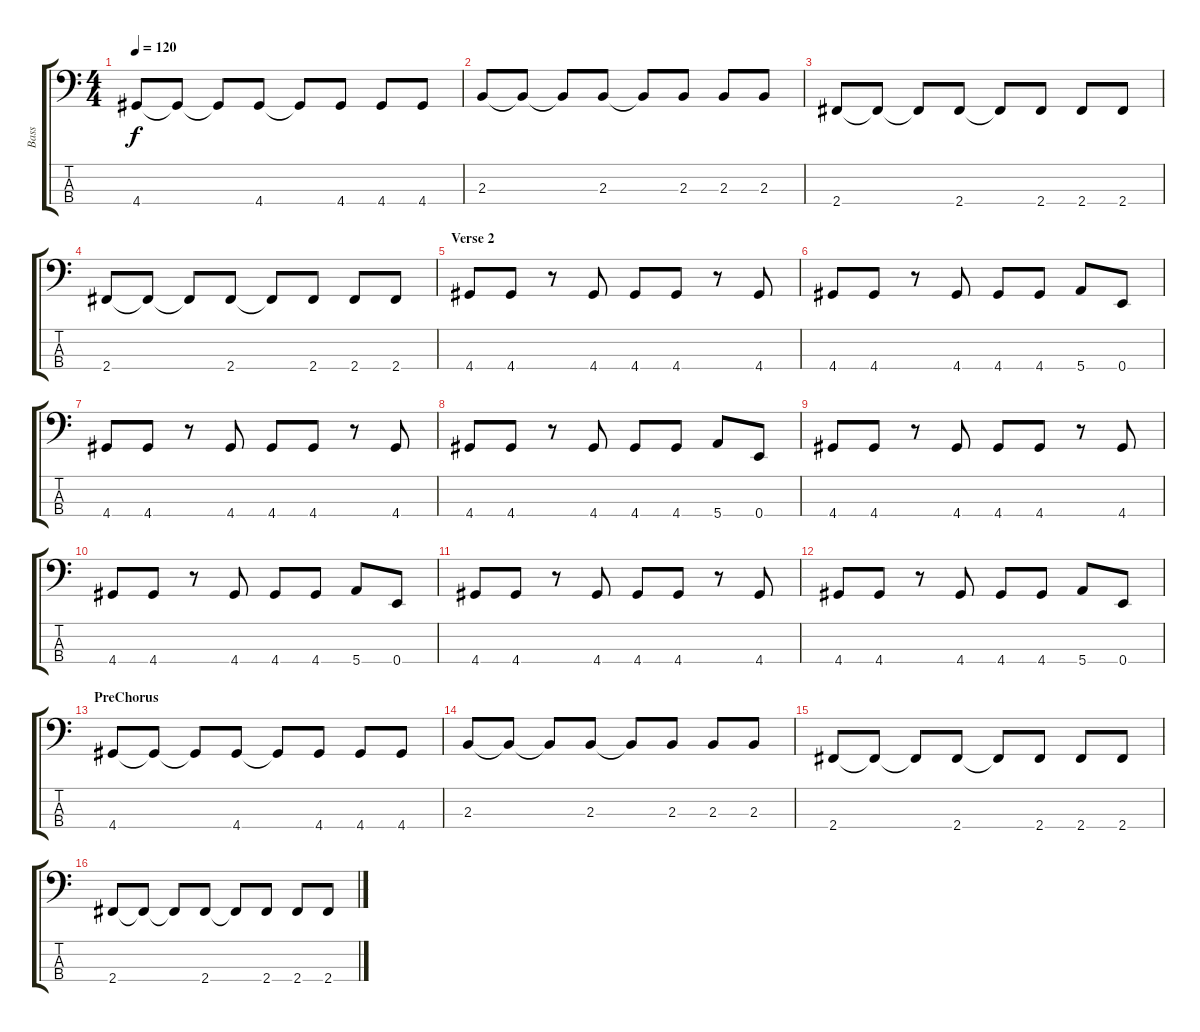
\track ("Bass" "Bass") {instrument electricbassfinger}
\staff {score tabs}
\tuning (G2 D2 A1 E1) {hide}
\ts (4 4)
\tempo 120
\clef f4
\ks c
4.4.8{dy f} 4.4{t}.8 4.4{t}.8 4.4.8 4.4{t}.8 4.4.8 4.4.8 4.4.8 |
2.3.8 2.3{t}.8 2.3{t}.8 2.3.8 2.3{t}.8 2.3.8 2.3.8 2.3.8 |
2.4.8 2.4{t}.8 2.4{t}.8 2.4.8 2.4{t}.8 2.4.8 2.4.8 2.4.8 |
2.4.8 2.4{t}.8 2.4{t}.8 2.4.8 2.4{t}.8 2.4.8 2.4.8 2.4.8 |
\section ("" "Verse 2")
4.4.8 4.4.8 r.8 4.4.8 4.4.8 4.4.8 r.8 4.4.8 |
4.4.8 4.4.8 r.8 4.4.8 4.4.8 4.4.8 5.4.8 0.4.8 |
4.4.8 4.4.8 r.8 4.4.8 4.4.8 4.4.8 r.8 4.4.8 |
4.4.8 4.4.8 r.8 4.4.8 4.4.8 4.4.8 5.4.8 0.4.8 |
4.4.8 4.4.8 r.8 4.4.8 4.4.8 4.4.8 r.8 4.4.8 |
4.4.8 4.4.8 r.8 4.4.8 4.4.8 4.4.8 5.4.8 0.4.8 |
4.4.8 4.4.8 r.8 4.4.8 4.4.8 4.4.8 r.8 4.4.8 |
4.4.8 4.4.8 r.8 4.4.8 4.4.8 4.4.8 5.4.8 0.4.8 |
\section ("" "PreChorus")
4.4.8 4.4{t}.8 4.4{t}.8 4.4.8 4.4{t}.8 4.4.8 4.4.8 4.4.8 |
2.3.8 2.3{t}.8 2.3{t}.8 2.3.8 2.3{t}.8 2.3.8 2.3.8 2.3.8 |
2.4.8 2.4{t}.8 2.4{t}.8 2.4.8 2.4{t}.8 2.4.8 2.4.8 2.4.8 |
2.4.8 2.4{t}.8 2.4{t}.8 2.4.8 2.4{t}.8 2.4.8 2.4.8 2.4.8
